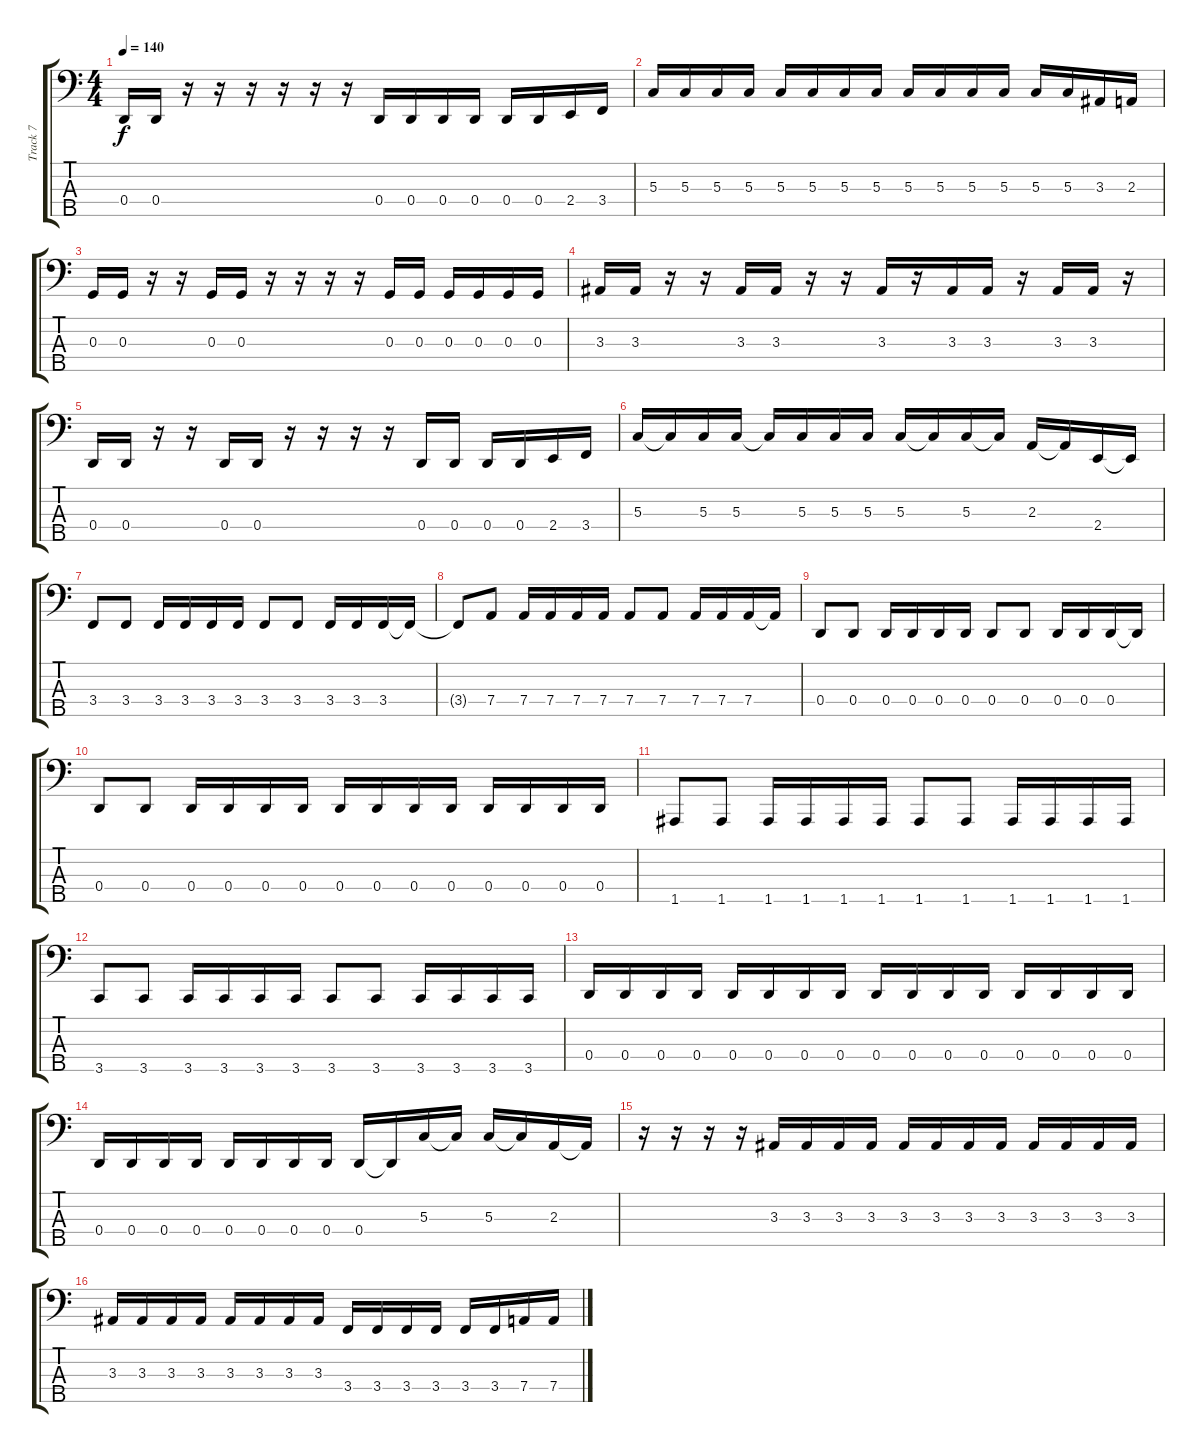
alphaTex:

\track ("Track 7" "Track 7") {instrument electricbasspick}
\staff {score tabs}
\tuning (F2 C2 G1 D1 A0) {hide}
\ts (4 4)
\tempo 140
\clef f4
\ks c
0.4.16{dy f} 0.4.16 r.16 r.16 r.16 r.16 r.16 r.16 0.4.16 0.4.16 0.4.16 0.4.16 0.4.16 0.4.16 2.4.16 3.4.16 |
5.3.16 5.3.16 5.3.16 5.3.16 5.3.16 5.3.16 5.3.16 5.3.16 5.3.16 5.3.16 5.3.16 5.3.16 5.3.16 5.3.16 3.3.16 2.3.16 |
0.3.16{volume 16} 0.3.16 r.16 r.16 0.3.16 0.3.16 r.16 r.16 r.16 r.16 0.3.16 0.3.16 0.3.16 0.3.16 0.3.16 0.3.16 |
3.3.16 3.3.16 r.16 r.16 3.3.16 3.3.16 r.16 r.16 3.3.16 r.16 3.3.16 3.3.16 r.16 3.3.16 3.3.16 r.16 |
0.4.16 0.4.16 r.16 r.16 0.4.16 0.4.16 r.16 r.16 r.16 r.16 0.4.16 0.4.16 0.4.16 0.4.16 2.4.16 3.4.16 |
5.3.16 5.3{t}.16 5.3.16 5.3.16 5.3{t}.16 5.3.16 5.3.16 5.3.16 5.3.16 5.3{t}.16 5.3.16 5.3{t}.16 2.3.16 2.3{t}.16 2.4.16 2.4{t}.16 |
3.4.8 3.4.8 3.4.16 3.4.16 3.4.16 3.4.16 3.4.8 3.4.8 3.4.16 3.4.16 3.4.16 3.4{t}.16 |
3.4{t}.8 7.4.8 7.4.16 7.4.16 7.4.16 7.4.16 7.4.8 7.4.8 7.4.16 7.4.16 7.4.16 7.4{t}.16 |
0.4.8 0.4.8 0.4.16 0.4.16 0.4.16 0.4.16 0.4.8 0.4.8 0.4.16 0.4.16 0.4.16 0.4{t}.16 |
0.4.8 0.4.8 0.4.16 0.4.16 0.4.16 0.4.16 0.4.16 0.4.16 0.4.16 0.4.16 0.4.16 0.4.16 0.4.16 0.4.16 |
1.5.8 1.5.8 1.5.16 1.5.16 1.5.16 1.5.16 1.5.8 1.5.8 1.5.16 1.5.16 1.5.16 1.5.16 |
3.5.8 3.5.8 3.5.16 3.5.16 3.5.16 3.5.16 3.5.8 3.5.8 3.5.16 3.5.16 3.5.16 3.5.16 |
0.4.16 0.4.16 0.4.16 0.4.16 0.4.16 0.4.16 0.4.16 0.4.16 0.4.16 0.4.16 0.4.16 0.4.16 0.4.16 0.4.16 0.4.16 0.4.16 |
0.4.16 0.4.16 0.4.16 0.4.16 0.4.16 0.4.16 0.4.16 0.4.16 0.4.16 0.4{t}.16 5.3.16 5.3{t}.16 5.3.16 5.3{t}.16 2.3.16 2.3{t}.16 |
r.16 r.16 r.16 r.16 3.3.16 3.3.16 3.3.16 3.3.16 3.3.16 3.3.16 3.3.16 3.3.16 3.3.16 3.3.16 3.3.16 3.3.16 |
3.3.16 3.3.16 3.3.16 3.3.16 3.3.16 3.3.16 3.3.16 3.3.16 3.4.16 3.4.16 3.4.16 3.4.16 3.4.16 3.4.16 7.4.16 7.4.16
